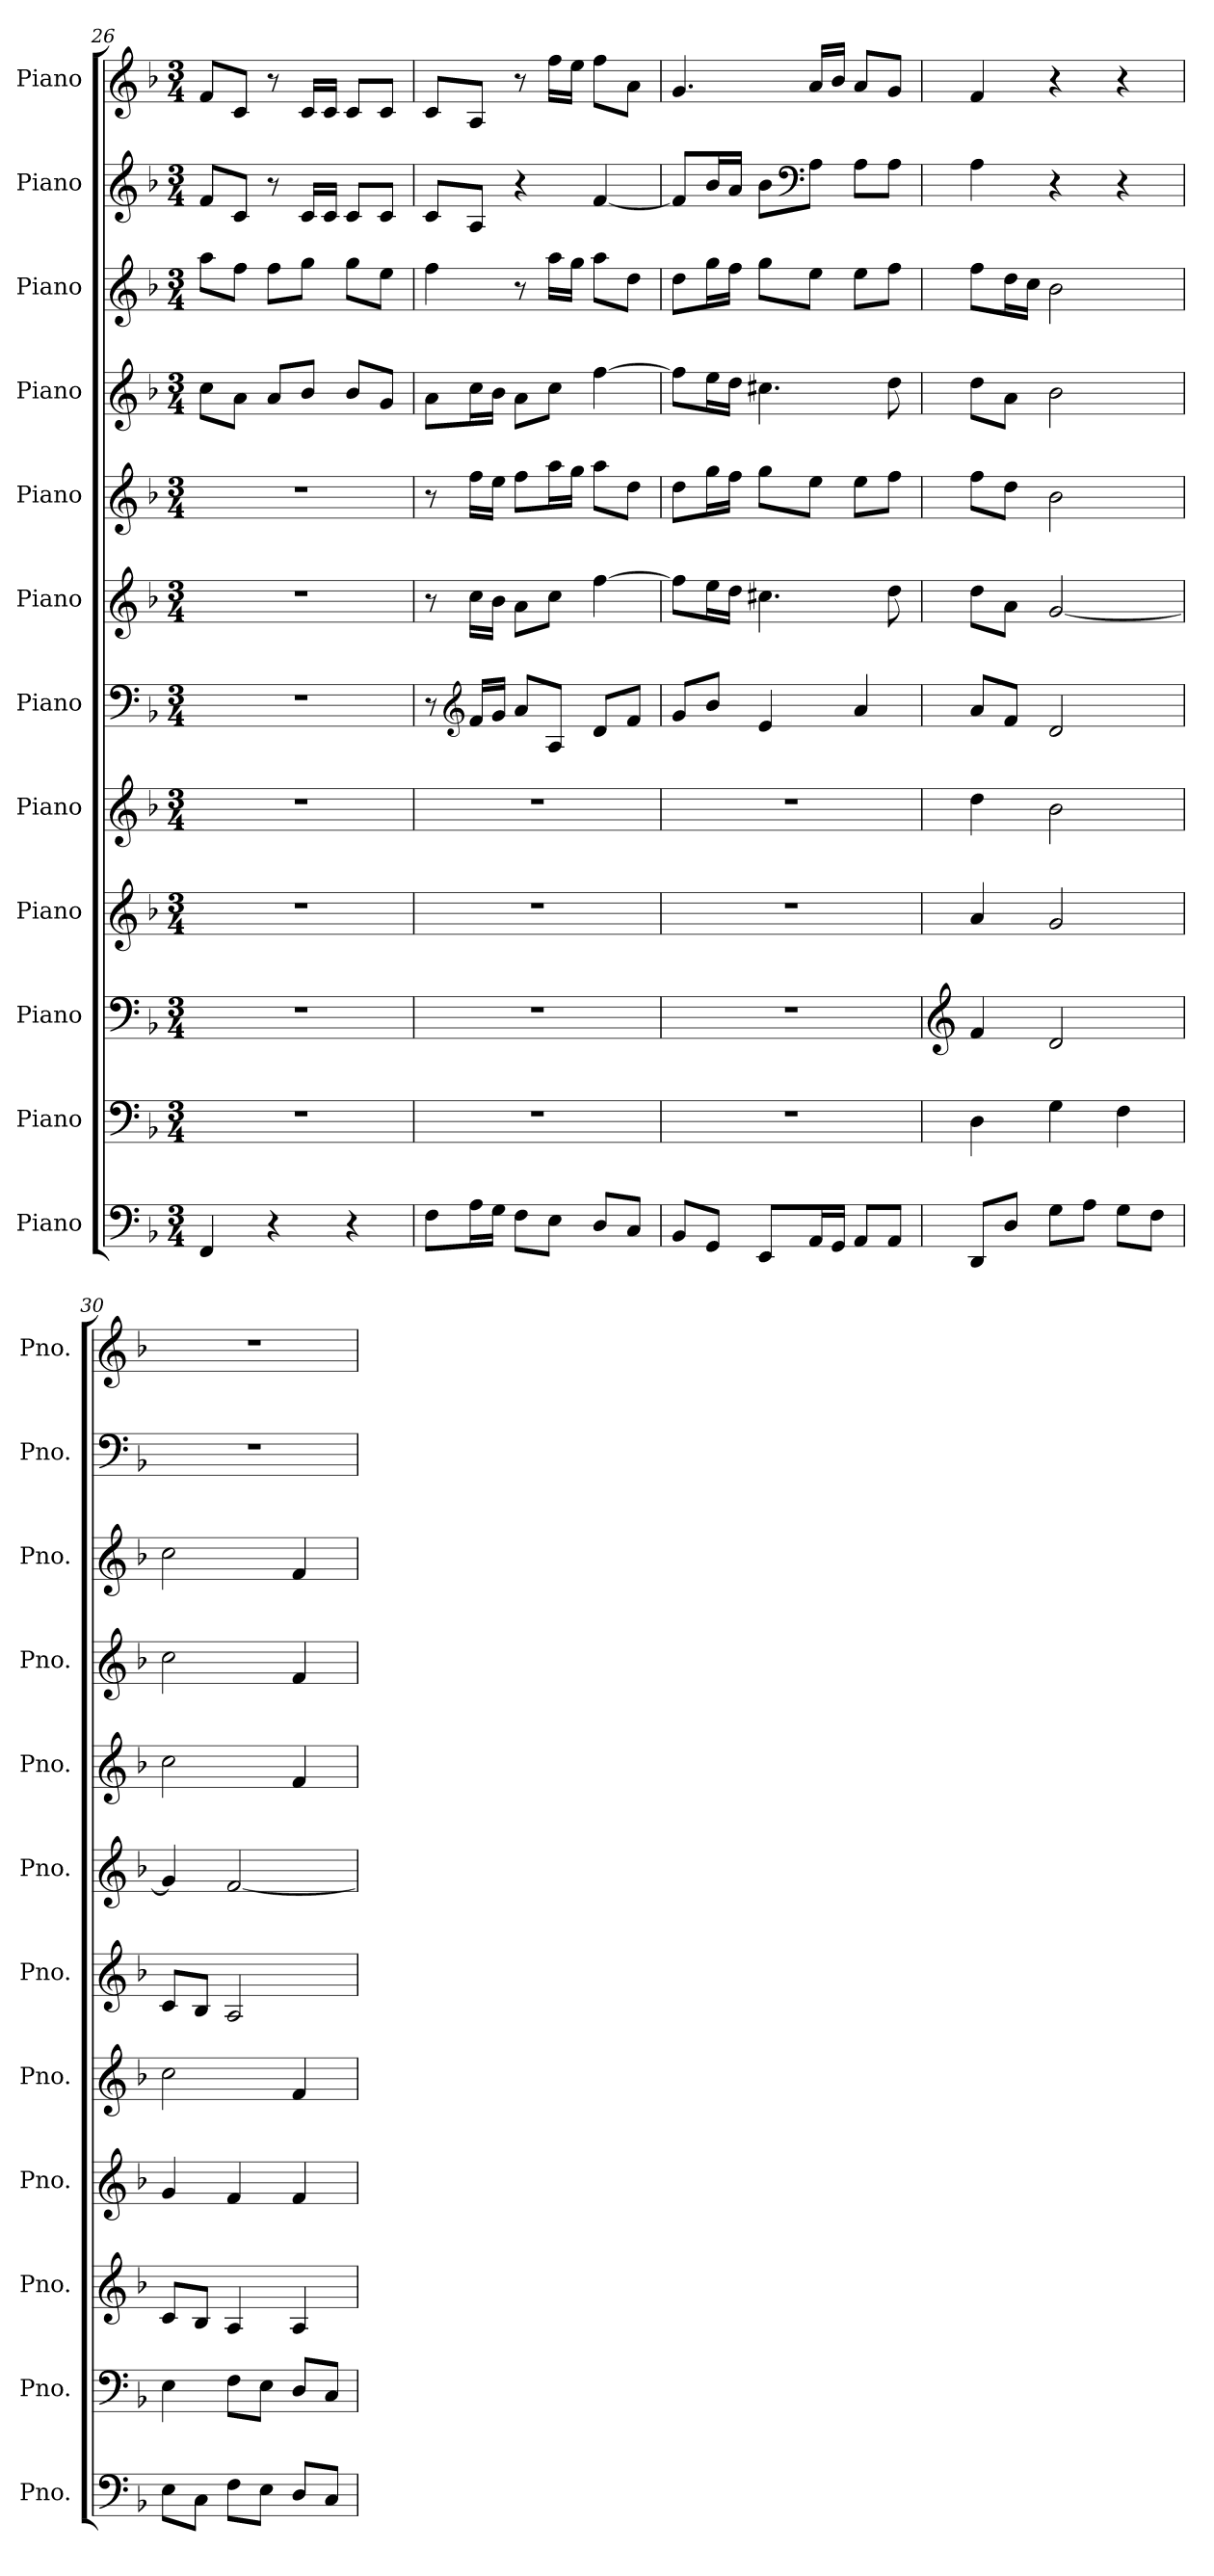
**kern	**kern	**kern	**kern	**kern	**kern	**kern	**kern	**kern	**kern	**kern	**kern
*part12	*part11	*part10	*part9	*part8	*part7	*part6	*part5	*part4	*part3	*part2	*part1
*staff12	*staff11	*staff10	*staff9	*staff8	*staff7	*staff6	*staff5	*staff4	*staff3	*staff2	*staff1
*I"Piano	*I"Piano	*I"Piano	*I"Piano	*I"Piano	*I"Piano	*I"Piano	*I"Piano	*I"Piano	*I"Piano	*I"Piano	*I"Piano
*I'Pno.	*I'Pno.	*I'Pno.	*I'Pno.	*I'Pno.	*I'Pno.	*I'Pno.	*I'Pno.	*I'Pno.	*I'Pno.	*I'Pno.	*I'Pno.
*clefF4	*clefF4	*clefF4	*clefG2	*clefG2	*clefF4	*clefG2	*clefG2	*clefG2	*clefG2	*clefG2	*clefG2
*k[b-]	*k[b-]	*k[b-]	*k[b-]	*k[b-]	*k[b-]	*k[b-]	*k[b-]	*k[b-]	*k[b-]	*k[b-]	*k[b-]
*M3/4	*M3/4	*M3/4	*M3/4	*M3/4	*M3/4	*M3/4	*M3/4	*M3/4	*M3/4	*M3/4	*M3/4
=26	=26	=26	=26	=26	=26	=26	=26	=26	=26	=26	=26
4FF/	2.r	2.r	2.r	2.r	2.r	2.r	2.r	8cc\L	8aa\L	8f/L	8f/L
.	.	.	.	.	.	.	.	8a\J	8ff\J	8c/J	8c/J
4r	.	.	.	.	.	.	.	8a/L	8ff\L	8r	8r
.	.	.	.	.	.	.	.	8b-/J	8gg\J	16c/LL	16c/LL
.	.	.	.	.	.	.	.	.	.	16c/JJ	16c/JJ
4r	.	.	.	.	.	.	.	8b-/L	8gg\L	8c/L	8c/L
.	.	.	.	.	.	.	.	8g/J	8ee\J	8c/J	8c/J
=27	=27	=27	=27	=27	=27	=27	=27	=27	=27	=27	=27
8F\L	2.r	2.r	2.r	2.r	8r	8r	8r	8a\L	4ff\	8c/L	8c/L
*	*	*	*	*	*clefG2	*	*	*	*	*	*
16A\L	.	.	.	.	16f/LL	16cc\LL	16ff\LL	16cc\L	.	8A/J	8A/J
16G\JJ	.	.	.	.	16g/JJ	16b-\JJ	16ee\JJ	16b-\JJ	.	.	.
8F\L	.	.	.	.	8a/L	8a\L	8ff\L	8a\L	8r	4r	8r
8E\J	.	.	.	.	8A/J	8cc\J	16aa\L	8cc\J	16aa\LL	.	16ff\LL
.	.	.	.	.	.	.	16gg\JJ	.	16gg\JJ	.	16ee\JJ
8D/L	.	.	.	.	8d/L	[4ff\	8aa\L	[4ff\	8aa\L	[4f/	8ff\L
8C/J	.	.	.	.	8f/J	.	8dd\J	.	8dd\J	.	8a\J
=28	=28	=28	=28	=28	=28	=28	=28	=28	=28	=28	=28
8BB-/L	2.r	2.r	2.r	2.r	8g/L	8ff\L]	8dd\L	8ff\L]	8dd\L	8f/L]	4.g/
8GG/J	.	.	.	.	8b-/J	16ee\L	16gg\L	16ee\L	16gg\L	16b-/L	.
.	.	.	.	.	.	16dd\JJ	16ff\JJ	16dd\JJ	16ff\JJ	16a/JJ	.
8EE/L	.	.	.	.	4e/	4.cc#X\	8gg\L	4.cc#X\	8gg\L	8b-\L	.
*	*	*	*	*	*	*	*	*	*	*clefF4	*
16AA/L	.	.	.	.	.	.	8ee\J	.	8ee\J	8A\J	16a/LL
16GG/JJ	.	.	.	.	.	.	.	.	.	.	16b-/JJ
8AA/L	.	.	.	.	4a/	.	8ee\L	.	8ee\L	8A\L	8a/L
8AA/J	.	.	.	.	.	8dd\	8ff\J	8dd\	8ff\J	8A\J	8g/J
!!LO:PB:g=z
=29	=29	=29	=29	=29	=29	=29	=29	=29	=29	=29	=29
*	*	*clefG2	*	*	*	*	*	*	*	*	*
8DD/L	4D\	4f/	4a/	4dd\	8a/L	8dd\L	8ff\L	8dd\L	8ff\L	4A\	4f/
8D/J	.	.	.	.	8f/J	8a\J	8dd\J	8a\J	16dd\L	.	.
.	.	.	.	.	.	.	.	.	16cc\JJ	.	.
8G\L	4G\	2d/	2g/	2b-\	2d/	[2g/	2b-\	2b-\	2b-\	4r	4r
8A\J	.	.	.	.	.	.	.	.	.	.	.
8G\L	4F\	.	.	.	.	.	.	.	.	4r	4r
8F\J	.	.	.	.	.	.	.	.	.	.	.
=30	=30	=30	=30	=30	=30	=30	=30	=30	=30	=30	=30
8E\L	4E\	8c/L	4g/	2cc\	8c/L	4g/]	2cc\	2cc\	2cc\	2.r	2.r
8C\J	.	8B-/J	.	.	8B-/J	.	.	.	.	.	.
8F\L	8F\L	4A/	4f/	.	2A/	[2f/	.	.	.	.	.
8E\J	8E\J	.	.	.	.	.	.	.	.	.	.
8D/L	8D/L	4A/	4f/	4f/	.	.	4f/	4f/	4f/	.	.
8C/J	8C/J	.	.	.	.	.	.	.	.	.	.
=	=	=	=	=	=	=	=	=	=	=	=
*-	*-	*-	*-	*-	*-	*-	*-	*-	*-	*-	*-
